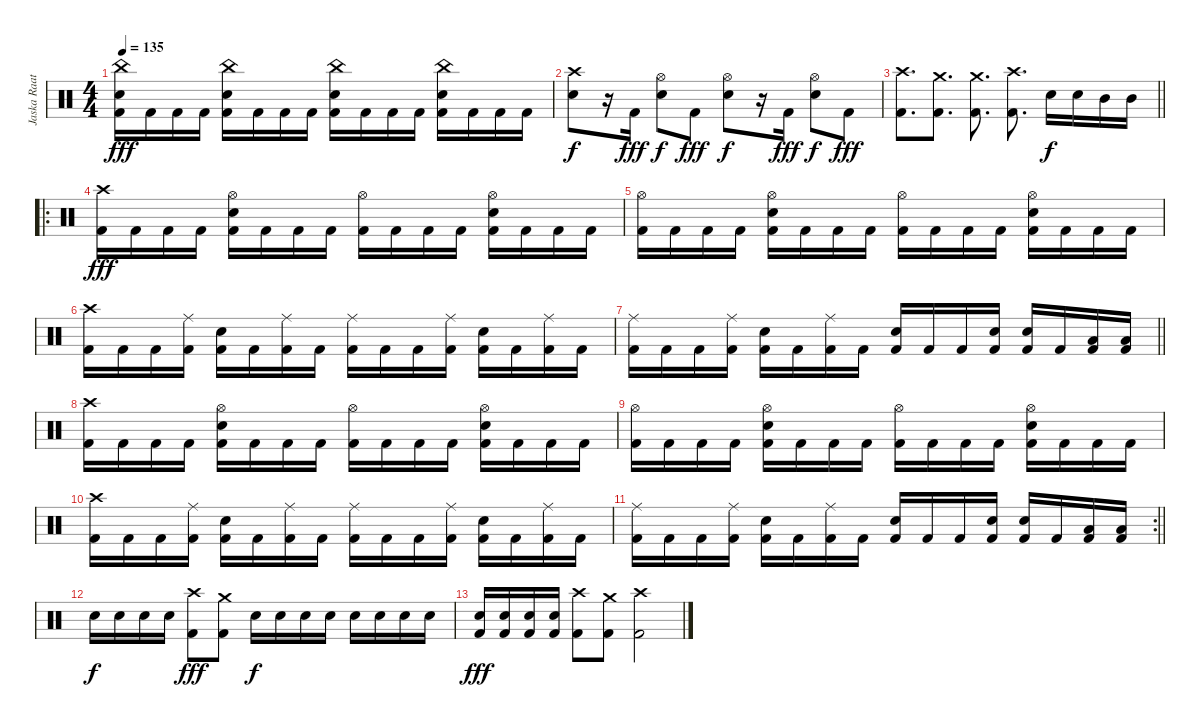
\track ("Jaska Raatikainen" "Jaska Raat") {instrument percussion}
\staff {score}
\articulation defaults
\ts (4 4)
\tempo 135
\clef neutral
\ks c
("China (hit)" "Electric Snare (hit)" "Kick (hit) 2").16{dy fff} "Kick (hit) 2".16 "Kick (hit) 2".16 "Kick (hit) 2".16 ("China (hit)" "Electric Snare (hit)" "Kick (hit) 2").16 "Kick (hit) 2".16 "Kick (hit) 2".16 "Kick (hit) 2".16 ("China (hit)" "Electric Snare (hit)" "Kick (hit) 2").16 "Kick (hit) 2".16 "Kick (hit) 2".16 "Kick (hit) 2".16 ("China (hit)" "Electric Snare (hit)" "Kick (hit) 2").16 "Kick (hit) 2".16 "Kick (hit) 2".16 "Kick (hit) 2".16 |
("Crash high (hit)" "Electric Snare (hit)").8{dy f} r.16 "Kick (hit) 2".16{dy fff} ("Hi-Hat (open)" "Electric Snare (hit)").8{dy f} "Kick (hit) 2".8{dy fff} ("Hi-Hat (open)" "Electric Snare (hit)").8{dy f} r.16 "Kick (hit) 2".16{dy fff} ("Hi-Hat (open)" "Electric Snare (hit)").8{dy f} "Kick (hit) 2".8{dy fff} |
\barLineRight lightlight
("Crash high (hit)" "Kick (hit) 2").8{d} ("Crash medium (hit)" "Kick (hit) 2").8{d} ("Crash medium (hit)" "Kick (hit) 2").8{d} ("Crash high (hit)" "Kick (hit) 2").8{d} "Electric Snare (hit)".16{dy f} "Electric Snare (hit)".16 "Mid Tom (hit)".16 "Mid Tom (hit)".16 |
\ro
("Crash high (hit)" "Kick (hit) 2").16{dy fff} "Kick (hit) 2".16 "Kick (hit) 2".16 "Kick (hit) 2".16 ("Hi-Hat (open)" "Electric Snare (hit)" "Kick (hit) 2").16 "Kick (hit) 2".16 "Kick (hit) 2".16 "Kick (hit) 2".16 ("Hi-Hat (open)" "Kick (hit) 2").16 "Kick (hit) 2".16 "Kick (hit) 2".16 "Kick (hit) 2".16 ("Hi-Hat (open)" "Electric Snare (hit)" "Kick (hit) 2").16 "Kick (hit) 2".16 "Kick (hit) 2".16 "Kick (hit) 2".16 |
("Hi-Hat (open)" "Kick (hit) 2").16 "Kick (hit) 2".16 "Kick (hit) 2".16 "Kick (hit) 2".16 ("Hi-Hat (open)" "Electric Snare (hit)" "Kick (hit) 2").16 "Kick (hit) 2".16 "Kick (hit) 2".16 "Kick (hit) 2".16 ("Hi-Hat (open)" "Kick (hit) 2").16 "Kick (hit) 2".16 "Kick (hit) 2".16 "Kick (hit) 2".16 ("Hi-Hat (open)" "Electric Snare (hit)" "Kick (hit) 2").16 "Kick (hit) 2".16 "Kick (hit) 2".16 "Kick (hit) 2".16 |
("Crash high (hit)" "Kick (hit) 2").16 "Kick (hit) 2".16 "Kick (hit) 2".16 ("Ride (middle)" "Kick (hit) 2").16 ("Electric Snare (hit)" "Kick (hit) 2").16 "Kick (hit) 2".16 ("Ride (middle)" "Kick (hit) 2").16 "Kick (hit) 2".16 ("Ride (middle)" "Kick (hit) 2").16 "Kick (hit) 2".16 "Kick (hit) 2".16 ("Ride (middle)" "Kick (hit) 2").16 ("Electric Snare (hit)" "Kick (hit) 2").16 "Kick (hit) 2".16 ("Ride (middle)" "Kick (hit) 2").16 "Kick (hit) 2".16 |
\barLineRight lightlight
("Ride (middle)" "Kick (hit) 2").16 "Kick (hit) 2".16 "Kick (hit) 2".16 ("Ride (middle)" "Kick (hit) 2").16 ("Electric Snare (hit)" "Kick (hit) 2").16 "Kick (hit) 2".16 ("Ride (middle)" "Kick (hit) 2").16 "Kick (hit) 2".16 ("Electric Snare (hit)" "Kick (hit) 2").16 "Kick (hit) 2".16 "Kick (hit) 2".16 ("Electric Snare (hit)" "Kick (hit) 2").16 ("Electric Snare (hit)" "Kick (hit) 2").16 "Kick (hit) 2".16 ("Low Tom (hit)" "Kick (hit) 2").16 ("Low Tom (hit)" "Kick (hit) 2").16 |
("Crash high (hit)" "Kick (hit) 2").16 "Kick (hit) 2".16 "Kick (hit) 2".16 "Kick (hit) 2".16 ("Hi-Hat (open)" "Electric Snare (hit)" "Kick (hit) 2").16 "Kick (hit) 2".16 "Kick (hit) 2".16 "Kick (hit) 2".16 ("Hi-Hat (open)" "Kick (hit) 2").16 "Kick (hit) 2".16 "Kick (hit) 2".16 "Kick (hit) 2".16 ("Hi-Hat (open)" "Electric Snare (hit)" "Kick (hit) 2").16 "Kick (hit) 2".16 "Kick (hit) 2".16 "Kick (hit) 2".16 |
("Hi-Hat (open)" "Kick (hit) 2").16 "Kick (hit) 2".16 "Kick (hit) 2".16 "Kick (hit) 2".16 ("Hi-Hat (open)" "Electric Snare (hit)" "Kick (hit) 2").16 "Kick (hit) 2".16 "Kick (hit) 2".16 "Kick (hit) 2".16 ("Hi-Hat (open)" "Kick (hit) 2").16 "Kick (hit) 2".16 "Kick (hit) 2".16 "Kick (hit) 2".16 ("Hi-Hat (open)" "Electric Snare (hit)" "Kick (hit) 2").16 "Kick (hit) 2".16 "Kick (hit) 2".16 "Kick (hit) 2".16 |
("Crash high (hit)" "Kick (hit) 2").16 "Kick (hit) 2".16 "Kick (hit) 2".16 ("Ride (middle)" "Kick (hit) 2").16 ("Electric Snare (hit)" "Kick (hit) 2").16 "Kick (hit) 2".16 ("Ride (middle)" "Kick (hit) 2").16 "Kick (hit) 2".16 ("Ride (middle)" "Kick (hit) 2").16 "Kick (hit) 2".16 "Kick (hit) 2".16 ("Ride (middle)" "Kick (hit) 2").16 ("Electric Snare (hit)" "Kick (hit) 2").16 "Kick (hit) 2".16 ("Ride (middle)" "Kick (hit) 2").16 "Kick (hit) 2".16 |
\rc 2
\barLineRight lightlight
("Ride (middle)" "Kick (hit) 2").16 "Kick (hit) 2".16 "Kick (hit) 2".16 ("Ride (middle)" "Kick (hit) 2").16 ("Electric Snare (hit)" "Kick (hit) 2").16 "Kick (hit) 2".16 ("Ride (middle)" "Kick (hit) 2").16 "Kick (hit) 2".16 ("Electric Snare (hit)" "Kick (hit) 2").16 "Kick (hit) 2".16 "Kick (hit) 2".16 ("Electric Snare (hit)" "Kick (hit) 2").16 ("Electric Snare (hit)" "Kick (hit) 2").16 "Kick (hit) 2".16 ("Low Tom (hit)" "Kick (hit) 2").16 ("Low Tom (hit)" "Kick (hit) 2").16 |
"Electric Snare (hit)".16{dy f} "Electric Snare (hit)".16 "Electric Snare (hit)".16 "Electric Snare (hit)".16 ("Crash high (hit)" "Kick (hit) 2").8{dy fff} ("Crash medium (hit)" "Kick (hit) 2").8 "Electric Snare (hit)".16{dy f} "Electric Snare (hit)".16 "Electric Snare (hit)".16 "Electric Snare (hit)".16 "Electric Snare (hit)".16 "Electric Snare (hit)".16 "Electric Snare (hit)".16 "Electric Snare (hit)".16 |
("Electric Snare (hit)" "Kick (hit) 2").16{dy fff} ("Electric Snare (hit)" "Kick (hit) 2").16 ("Electric Snare (hit)" "Kick (hit) 2").16 ("Electric Snare (hit)" "Kick (hit) 2").16 ("Crash high (hit)" "Kick (hit) 2").8 ("Crash medium (hit)" "Kick (hit) 2").8 ("Crash high (hit)" "Kick (hit) 2").2
